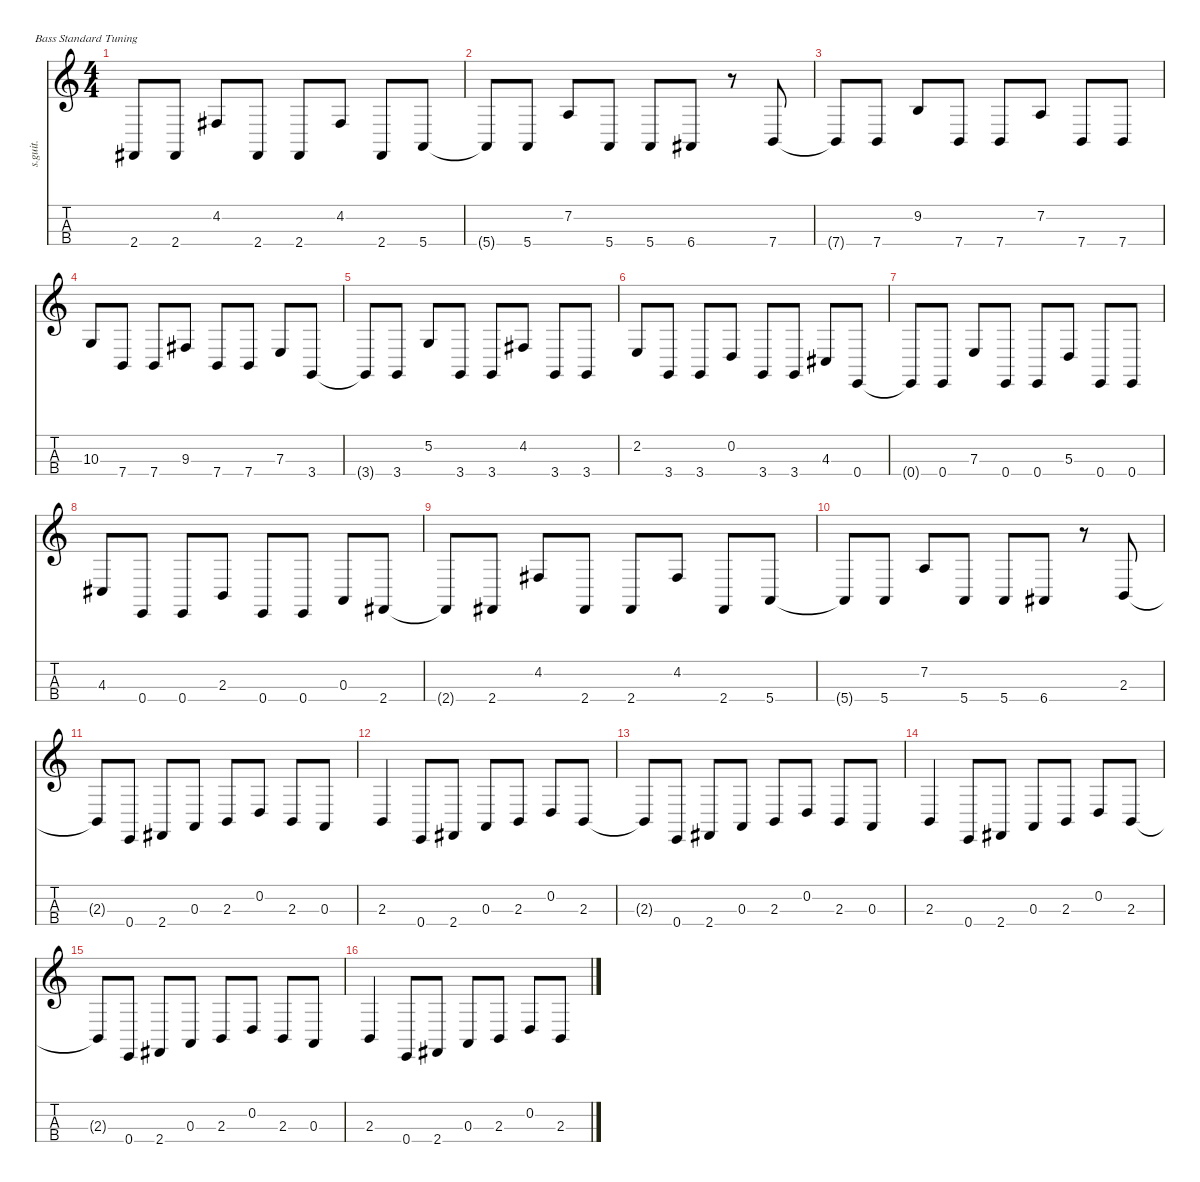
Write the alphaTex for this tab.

\defaultSystemsLayout 4
\hideDynamics
\bracketExtendMode nobrackets
\track ("David Ellefson (Bass)" "s.guit.") {instrument electricbasspick}
\staff {score tabs}
\tuning (G2 D2 A1 E1)
\ts (4 4)
\tempo (196 hide)
\clef g2
\ks c
2.4{t acc #}.8{lyrics (0 "") lyrics (1 "") lyrics (2 "") lyrics (3 "") lyrics (4 "") dy ff} 2.4{acc #}.8{lyrics (0 "") lyrics (1 "") lyrics (2 "") lyrics (3 "") lyrics (4 "")} 4.2{acc #}.8{lyrics (0 "") lyrics (1 "") lyrics (2 "") lyrics (3 "") lyrics (4 "")} 2.4{acc #}.8{lyrics (0 "") lyrics (1 "") lyrics (2 "") lyrics (3 "") lyrics (4 "")} 2.4{acc #}.8{lyrics (0 "") lyrics (1 "") lyrics (2 "") lyrics (3 "") lyrics (4 "")} 4.2{acc #}.8{lyrics (0 "") lyrics (1 "") lyrics (2 "") lyrics (3 "") lyrics (4 "")} 2.4{acc #}.8{lyrics (0 "") lyrics (1 "") lyrics (2 "") lyrics (3 "") lyrics (4 "")} 5.4.8{lyrics (0 "") lyrics (1 "") lyrics (2 "") lyrics (3 "") lyrics (4 "")} |
5.4{t}.8{lyrics (0 "") lyrics (1 "") lyrics (2 "") lyrics (3 "") lyrics (4 "")} 5.4.8{lyrics (0 "") lyrics (1 "") lyrics (2 "") lyrics (3 "") lyrics (4 "")} 7.2.8{lyrics (0 "") lyrics (1 "") lyrics (2 "") lyrics (3 "") lyrics (4 "")} 5.4.8{lyrics (0 "") lyrics (1 "") lyrics (2 "") lyrics (3 "") lyrics (4 "")} 5.4.8{lyrics (0 "") lyrics (1 "") lyrics (2 "") lyrics (3 "") lyrics (4 "")} 6.4{acc #}.8{lyrics (0 "") lyrics (1 "") lyrics (2 "") lyrics (3 "") lyrics (4 "")} r.8 7.4.8{lyrics (0 "") lyrics (1 "") lyrics (2 "") lyrics (3 "") lyrics (4 "")} |
7.4{t}.8{lyrics (0 "") lyrics (1 "") lyrics (2 "") lyrics (3 "") lyrics (4 "")} 7.4.8{lyrics (0 "") lyrics (1 "") lyrics (2 "") lyrics (3 "") lyrics (4 "")} 9.2.8{lyrics (0 "") lyrics (1 "") lyrics (2 "") lyrics (3 "") lyrics (4 "")} 7.4.8{lyrics (0 "") lyrics (1 "") lyrics (2 "") lyrics (3 "") lyrics (4 "")} 7.4.8{lyrics (0 "") lyrics (1 "") lyrics (2 "") lyrics (3 "") lyrics (4 "")} 7.2.8{lyrics (0 "") lyrics (1 "") lyrics (2 "") lyrics (3 "") lyrics (4 "") dy f} 7.4.8{lyrics (0 "") lyrics (1 "") lyrics (2 "") lyrics (3 "") lyrics (4 "") dy ff} 7.4.8{lyrics (0 "") lyrics (1 "") lyrics (2 "") lyrics (3 "") lyrics (4 "")} |
10.3.8{lyrics (0 "") lyrics (1 "") lyrics (2 "") lyrics (3 "") lyrics (4 "") dy f} 7.4.8{lyrics (0 "") lyrics (1 "") lyrics (2 "") lyrics (3 "") lyrics (4 "") dy ff} 7.4.8{lyrics (0 "") lyrics (1 "") lyrics (2 "") lyrics (3 "") lyrics (4 "")} 9.3{acc #}.8{lyrics (0 "") lyrics (1 "") lyrics (2 "") lyrics (3 "") lyrics (4 "") dy f} 7.4.8{lyrics (0 "") lyrics (1 "") lyrics (2 "") lyrics (3 "") lyrics (4 "") dy ff} 7.4.8{lyrics (0 "") lyrics (1 "") lyrics (2 "") lyrics (3 "") lyrics (4 "")} 7.3.8{lyrics (0 "") lyrics (1 "") lyrics (2 "") lyrics (3 "") lyrics (4 "") dy f} 3.4.8{lyrics (0 "") lyrics (1 "") lyrics (2 "") lyrics (3 "") lyrics (4 "") dy ff} |
3.4{t}.8{lyrics (0 "") lyrics (1 "") lyrics (2 "") lyrics (3 "") lyrics (4 "")} 3.4.8{lyrics (0 "") lyrics (1 "") lyrics (2 "") lyrics (3 "") lyrics (4 "")} 5.2.8{lyrics (0 "") lyrics (1 "") lyrics (2 "") lyrics (3 "") lyrics (4 "")} 3.4.8{lyrics (0 "") lyrics (1 "") lyrics (2 "") lyrics (3 "") lyrics (4 "")} 3.4.8{lyrics (0 "") lyrics (1 "") lyrics (2 "") lyrics (3 "") lyrics (4 "")} 4.2{acc #}.8{lyrics (0 "") lyrics (1 "") lyrics (2 "") lyrics (3 "") lyrics (4 "") dy f} 3.4.8{lyrics (0 "") lyrics (1 "") lyrics (2 "") lyrics (3 "") lyrics (4 "") dy ff} 3.4.8{lyrics (0 "") lyrics (1 "") lyrics (2 "") lyrics (3 "") lyrics (4 "")} |
2.2.8{lyrics (0 "") lyrics (1 "") lyrics (2 "") lyrics (3 "") lyrics (4 "") dy f} 3.4.8{lyrics (0 "") lyrics (1 "") lyrics (2 "") lyrics (3 "") lyrics (4 "") dy ff} 3.4.8{lyrics (0 "") lyrics (1 "") lyrics (2 "") lyrics (3 "") lyrics (4 "")} 0.2.8{lyrics (0 "") lyrics (1 "") lyrics (2 "") lyrics (3 "") lyrics (4 "") dy f} 3.4.8{lyrics (0 "") lyrics (1 "") lyrics (2 "") lyrics (3 "") lyrics (4 "") dy ff} 3.4.8{lyrics (0 "") lyrics (1 "") lyrics (2 "") lyrics (3 "") lyrics (4 "")} 4.3{acc #}.8{lyrics (0 "") lyrics (1 "") lyrics (2 "") lyrics (3 "") lyrics (4 "") dy f} 0.4.8{lyrics (0 "") lyrics (1 "") lyrics (2 "") lyrics (3 "") lyrics (4 "") dy ff} |
0.4{t}.8{lyrics (0 "") lyrics (1 "") lyrics (2 "") lyrics (3 "") lyrics (4 "")} 0.4.8{lyrics (0 "") lyrics (1 "") lyrics (2 "") lyrics (3 "") lyrics (4 "")} 7.3.8{lyrics (0 "") lyrics (1 "") lyrics (2 "") lyrics (3 "") lyrics (4 "")} 0.4.8{lyrics (0 "") lyrics (1 "") lyrics (2 "") lyrics (3 "") lyrics (4 "")} 0.4.8{lyrics (0 "") lyrics (1 "") lyrics (2 "") lyrics (3 "") lyrics (4 "")} 5.3.8{lyrics (0 "") lyrics (1 "") lyrics (2 "") lyrics (3 "") lyrics (4 "") dy f} 0.4.8{lyrics (0 "") lyrics (1 "") lyrics (2 "") lyrics (3 "") lyrics (4 "") dy ff} 0.4.8{lyrics (0 "") lyrics (1 "") lyrics (2 "") lyrics (3 "") lyrics (4 "")} |
4.3{acc #}.8{lyrics (0 "") lyrics (1 "") lyrics (2 "") lyrics (3 "") lyrics (4 "") dy f} 0.4.8{lyrics (0 "") lyrics (1 "") lyrics (2 "") lyrics (3 "") lyrics (4 "") dy ff} 0.4.8{lyrics (0 "") lyrics (1 "") lyrics (2 "") lyrics (3 "") lyrics (4 "")} 2.3.8{lyrics (0 "") lyrics (1 "") lyrics (2 "") lyrics (3 "") lyrics (4 "") dy f} 0.4.8{lyrics (0 "") lyrics (1 "") lyrics (2 "") lyrics (3 "") lyrics (4 "") dy ff} 0.4.8{lyrics (0 "") lyrics (1 "") lyrics (2 "") lyrics (3 "") lyrics (4 "")} 0.3.8{lyrics (0 "") lyrics (1 "") lyrics (2 "") lyrics (3 "") lyrics (4 "") dy f} 2.4{acc #}.8{lyrics (0 "") lyrics (1 "") lyrics (2 "") lyrics (3 "") lyrics (4 "") dy ff} |
2.4{t acc #}.8{lyrics (0 "") lyrics (1 "") lyrics (2 "") lyrics (3 "") lyrics (4 "")} 2.4{acc #}.8{lyrics (0 "") lyrics (1 "") lyrics (2 "") lyrics (3 "") lyrics (4 "")} 4.2{acc #}.8{lyrics (0 "") lyrics (1 "") lyrics (2 "") lyrics (3 "") lyrics (4 "")} 2.4{acc #}.8{lyrics (0 "") lyrics (1 "") lyrics (2 "") lyrics (3 "") lyrics (4 "")} 2.4{acc #}.8{lyrics (0 "") lyrics (1 "") lyrics (2 "") lyrics (3 "") lyrics (4 "")} 4.2{acc #}.8{lyrics (0 "") lyrics (1 "") lyrics (2 "") lyrics (3 "") lyrics (4 "")} 2.4{acc #}.8{lyrics (0 "") lyrics (1 "") lyrics (2 "") lyrics (3 "") lyrics (4 "")} 5.4.8{lyrics (0 "") lyrics (1 "") lyrics (2 "") lyrics (3 "") lyrics (4 "")} |
5.4{t}.8{lyrics (0 "") lyrics (1 "") lyrics (2 "") lyrics (3 "") lyrics (4 "")} 5.4.8{lyrics (0 "") lyrics (1 "") lyrics (2 "") lyrics (3 "") lyrics (4 "")} 7.2.8{lyrics (0 "") lyrics (1 "") lyrics (2 "") lyrics (3 "") lyrics (4 "")} 5.4.8{lyrics (0 "") lyrics (1 "") lyrics (2 "") lyrics (3 "") lyrics (4 "")} 5.4.8{lyrics (0 "") lyrics (1 "") lyrics (2 "") lyrics (3 "") lyrics (4 "")} 6.4{acc #}.8{lyrics (0 "") lyrics (1 "") lyrics (2 "") lyrics (3 "") lyrics (4 "")} r.8 2.3.8{lyrics (0 "") lyrics (1 "") lyrics (2 "") lyrics (3 "") lyrics (4 "")} |
2.3{t}.8{lyrics (0 "") lyrics (1 "") lyrics (2 "") lyrics (3 "") lyrics (4 "")} 0.4.8{lyrics (0 "") lyrics (1 "") lyrics (2 "") lyrics (3 "") lyrics (4 "")} 2.4{acc #}.8{lyrics (0 "") lyrics (1 "") lyrics (2 "") lyrics (3 "") lyrics (4 "")} 0.3.8{lyrics (0 "") lyrics (1 "") lyrics (2 "") lyrics (3 "") lyrics (4 "")} 2.3.8{lyrics (0 "") lyrics (1 "") lyrics (2 "") lyrics (3 "") lyrics (4 "")} 0.2.8{lyrics (0 "") lyrics (1 "") lyrics (2 "") lyrics (3 "") lyrics (4 "")} 2.3.8{lyrics (0 "") lyrics (1 "") lyrics (2 "") lyrics (3 "") lyrics (4 "")} 0.3.8{lyrics (0 "") lyrics (1 "") lyrics (2 "") lyrics (3 "") lyrics (4 "")} |
2.3.4{lyrics (0 "") lyrics (1 "") lyrics (2 "") lyrics (3 "") lyrics (4 "")} 0.4.8{lyrics (0 "") lyrics (1 "") lyrics (2 "") lyrics (3 "") lyrics (4 "")} 2.4{acc #}.8{lyrics (0 "") lyrics (1 "") lyrics (2 "") lyrics (3 "") lyrics (4 "")} 0.3.8{lyrics (0 "") lyrics (1 "") lyrics (2 "") lyrics (3 "") lyrics (4 "")} 2.3.8{lyrics (0 "") lyrics (1 "") lyrics (2 "") lyrics (3 "") lyrics (4 "")} 0.2.8{lyrics (0 "") lyrics (1 "") lyrics (2 "") lyrics (3 "") lyrics (4 "")} 2.3.8{lyrics (0 "") lyrics (1 "") lyrics (2 "") lyrics (3 "") lyrics (4 "")} |
2.3{t}.8{lyrics (0 "") lyrics (1 "") lyrics (2 "") lyrics (3 "") lyrics (4 "")} 0.4.8{lyrics (0 "") lyrics (1 "") lyrics (2 "") lyrics (3 "") lyrics (4 "")} 2.4{acc #}.8{lyrics (0 "") lyrics (1 "") lyrics (2 "") lyrics (3 "") lyrics (4 "")} 0.3.8{lyrics (0 "") lyrics (1 "") lyrics (2 "") lyrics (3 "") lyrics (4 "")} 2.3.8{lyrics (0 "") lyrics (1 "") lyrics (2 "") lyrics (3 "") lyrics (4 "")} 0.2.8{lyrics (0 "") lyrics (1 "") lyrics (2 "") lyrics (3 "") lyrics (4 "")} 2.3.8{lyrics (0 "") lyrics (1 "") lyrics (2 "") lyrics (3 "") lyrics (4 "")} 0.3.8{lyrics (0 "") lyrics (1 "") lyrics (2 "") lyrics (3 "") lyrics (4 "")} |
2.3.4{lyrics (0 "") lyrics (1 "") lyrics (2 "") lyrics (3 "") lyrics (4 "")} 0.4.8{lyrics (0 "") lyrics (1 "") lyrics (2 "") lyrics (3 "") lyrics (4 "")} 2.4{acc #}.8{lyrics (0 "") lyrics (1 "") lyrics (2 "") lyrics (3 "") lyrics (4 "")} 0.3.8{lyrics (0 "") lyrics (1 "") lyrics (2 "") lyrics (3 "") lyrics (4 "")} 2.3.8{lyrics (0 "") lyrics (1 "") lyrics (2 "") lyrics (3 "") lyrics (4 "")} 0.2.8{lyrics (0 "") lyrics (1 "") lyrics (2 "") lyrics (3 "") lyrics (4 "")} 2.3.8{lyrics (0 "") lyrics (1 "") lyrics (2 "") lyrics (3 "") lyrics (4 "")} |
2.3{t}.8{lyrics (0 "") lyrics (1 "") lyrics (2 "") lyrics (3 "") lyrics (4 "")} 0.4.8{lyrics (0 "") lyrics (1 "") lyrics (2 "") lyrics (3 "") lyrics (4 "")} 2.4{acc #}.8{lyrics (0 "") lyrics (1 "") lyrics (2 "") lyrics (3 "") lyrics (4 "")} 0.3.8{lyrics (0 "") lyrics (1 "") lyrics (2 "") lyrics (3 "") lyrics (4 "")} 2.3.8{lyrics (0 "") lyrics (1 "") lyrics (2 "") lyrics (3 "") lyrics (4 "")} 0.2.8{lyrics (0 "") lyrics (1 "") lyrics (2 "") lyrics (3 "") lyrics (4 "")} 2.3.8{lyrics (0 "") lyrics (1 "") lyrics (2 "") lyrics (3 "") lyrics (4 "")} 0.3.8{lyrics (0 "") lyrics (1 "") lyrics (2 "") lyrics (3 "") lyrics (4 "")} |
2.3.4{lyrics (0 "") lyrics (1 "") lyrics (2 "") lyrics (3 "") lyrics (4 "")} 0.4.8{lyrics (0 "") lyrics (1 "") lyrics (2 "") lyrics (3 "") lyrics (4 "")} 2.4{acc #}.8{lyrics (0 "") lyrics (1 "") lyrics (2 "") lyrics (3 "") lyrics (4 "")} 0.3.8{lyrics (0 "") lyrics (1 "") lyrics (2 "") lyrics (3 "") lyrics (4 "")} 2.3.8{lyrics (0 "") lyrics (1 "") lyrics (2 "") lyrics (3 "") lyrics (4 "")} 0.2.8{lyrics (0 "") lyrics (1 "") lyrics (2 "") lyrics (3 "") lyrics (4 "")} 2.3.8{lyrics (0 "") lyrics (1 "") lyrics (2 "") lyrics (3 "") lyrics (4 "")}
